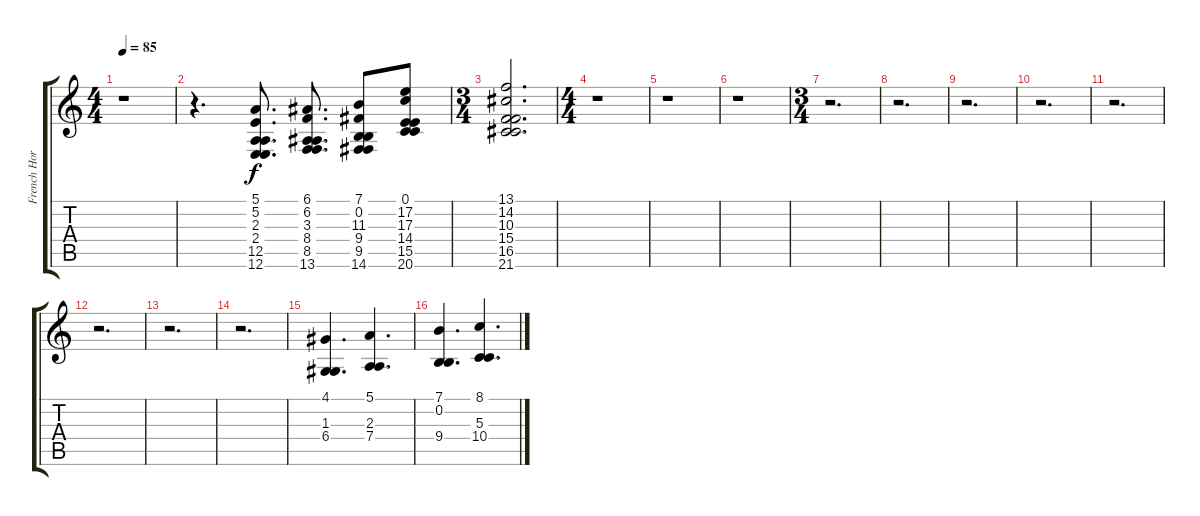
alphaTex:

\track ("French Horn" "French Hor") {instrument frenchhorn}
\staff {score tabs}
\tuning (E4 B3 G3 D3 A2 E2) {hide}
\ts (4 4)
\tempo 85
\clef g2
\ks c
r.1{dy f} |
r.4{d} (5.1 5.2 2.3 2.4 12.5 12.6).8{d} (6.1 6.2 3.3 8.4 8.5 13.6).8{d} (7.1 0.2 11.3 9.4 9.5 14.6).8 (0.1 17.2 17.3 14.4 15.5 20.6).8 |
\ts (3 4)
(13.1 14.2 10.3 15.4 16.5 21.6).2{d} |
\ts (4 4)
r.1 |
r.1 |
r.1 |
\ts (3 4)
r.2{d} |
r.2{d} |
r.2{d} |
r.2{d} |
r.2{d} |
r.2{d} |
r.2{d} |
r.2{d} |
(4.1 1.3 6.4).4{d} (5.1 2.3 7.4).4{d} |
(7.1 0.2 9.4).4{d} (8.1 5.3 10.4).4{d}
